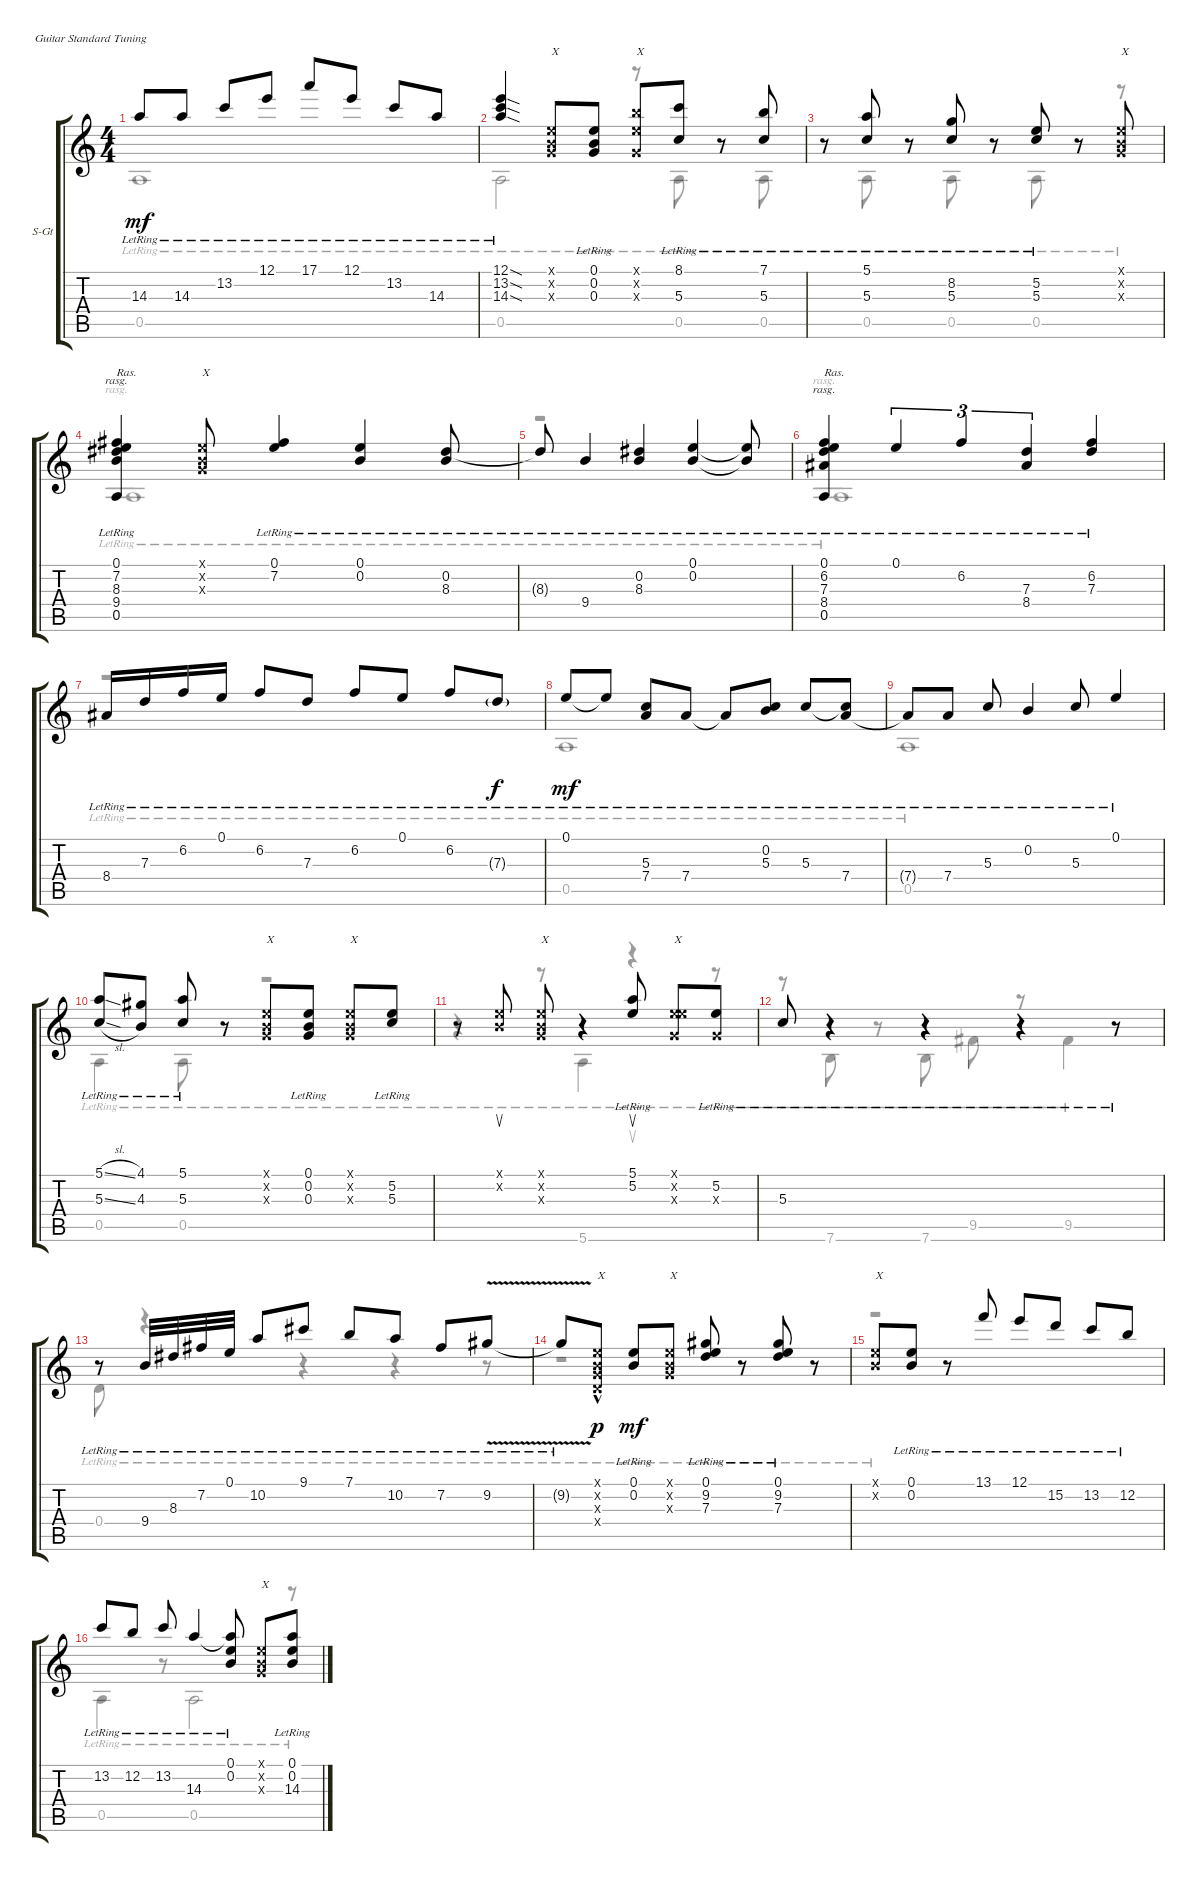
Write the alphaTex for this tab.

\bracketExtendMode groupsimilarinstruments
\firstSystemTrackNameOrientation horizontal
\otherSystemsTrackNameOrientation horizontal
\track ("Your Guitar" "S-Gt") {instrument acousticguitarsteel}
\staff {score tabs}
\tuning (E4 B3 G3 D3 A2 E2)
\voice
\ts (4 4)
\tempo (155 hide)
\clef g2
\ks c
14.3{lr t}.8{dy mf} 14.3{lr}.8 13.2{lr}.8 12.1{lr}.8 17.1{lr}.8 12.1{lr}.8 13.2{lr}.8 14.3{lr}.8 |
(12.1{sod lr} 13.2{sod lr} 14.3{sod lr}).4 (0.1{x} 0.2{x} 0.3{x}).8{txt "X"} (0.1{lr} 0.2{lr} 0.3{lr}).8 (7.1{x} 5.2{x} 0.3{x}).8{txt "X"} (8.1{lr} 5.3{lr}).8 r.8 (7.1{lr} 5.3{lr}).8 |
r.8 (5.1{lr} 5.3{lr}).8 r.8 (8.2{lr} 5.3{lr}).8 r.8 (5.2{lr} 5.3{lr}).8 r.8 (0.1{x} 0.2{x} 0.3{x}).8{txt "X"} |
(0.1{lr} 7.2{lr} 8.3{lr} 9.4{lr} 0.5{lr}).4{rasg amianapaest txt "Ras."} (0.1{x} 0.2{x} 0.3{x}).8{txt "X"} (0.1{lr} 7.2{lr}).4 (0.1{lr} 0.2{lr}).4 (0.2{lr} 8.3{lr}).8 |
8.3{lr t}.8 9.4{lr}.4 (0.2{lr} 8.3{lr}).4 (0.1{lr} 0.2{lr}).4 (0.1{lr t} 0.2{lr t}).8 |
(0.1{lr} 6.2{lr} 7.3{lr} 8.4{lr} 0.5{lr}).4{rasg amianapaest txt "Ras."} 0.1{lr}.4{tu (3 2)} 6.2{lr}.4{tu (3 2)} (7.3{lr} 8.4{lr}).4{tu (3 2)} (6.2{lr} 7.3{lr}).4 |
8.4{lr}.16 7.3{lr}.16 6.2{lr}.16 0.1{lr}.16 6.2{lr}.8 7.3{lr}.8 6.2{lr}.8 0.1{lr}.8 6.2{lr}.8 7.3{g lr}.8{dy f} |
0.1{lr}.8{dy mf} 0.1{lr t}.8 (5.3{lr} 7.4{lr}).8 7.4{lr}.8 7.4{lr t}.8 (0.2{lr} 5.3{lr}).8 5.3{lr}.8 (5.3{lr t} 7.4{lr}).8 |
7.4{lr t}.8 7.4{lr}.8 5.3{lr}.8 0.2{lr}.4 5.3{lr}.8 0.1{lr}.4 |
(5.1{sl lr} 5.3{sl lr}).8 (4.1{lr} 4.3{lr}).8 (5.1{lr} 5.3{lr}).8 r.8 (0.1{x} 0.2{x} 0.3{x}).8{txt "X"} (0.1{lr} 0.2{lr} 0.3{lr}).8 (0.1{x} 0.2{x} 0.3{x}).8{txt "X"} (5.2{lr} 5.3{lr}).8 |
r.8 (0.1{x} 0.2{x}).8{su} (0.1{x} 0.2{x} 0.3{x}).8{txt "X"} r.4 (5.1{lr} 5.2{lr}).8{su} (0.1{x} 5.2{x} 0.3{x}).8{txt "X"} (5.2{lr} 0.3{x}).8 |
5.3{lr}.8 r.4 r.4 r.4 r.8 |
r.8 9.4{lr}.32 8.3{lr}.32 7.2{lr}.32 0.1{lr}.32 10.2{lr}.8 9.1{lr}.8 7.1{lr}.8 10.2{lr}.8 7.2{lr}.8 9.2{v lr}.8 |
9.2{v lr t}.8 (0.1{hac x} 0.2{hac x} 0.3{hac x} 0.4{hac x}).8{txt "X" dy p} (0.1{lr} 0.2{lr}).8{dy mf} (0.1{x} 0.2{x} 0.3{x}).8{txt "X"} (0.1{lr} 9.2{lr} 7.3{lr}).8 r.8 (0.1{lr} 9.2{lr} 7.3{lr}).8 r.8 |
(0.1{x} 0.2{x}).8{txt "X"} (0.1{lr} 0.2{lr}).8 r.8 13.1{lr}.8 12.1{lr}.8 15.2{lr}.8 13.2{lr}.8 12.2{lr}.8 |
13.2{lr}.8 12.2{lr}.8 13.2{lr}.8 14.3{lr}.4 (0.1{lr} 0.2{lr} 14.3{lr t}).8 (0.1{x} 0.2{x} 0.3{x}).8{txt "X"} (0.1{lr} 0.2{lr} 14.3{lr}).8
\voice
\clef g2
\ottava regular
\simile none
\ks c
0.5{lr}.1{dy mf} |
0.5{lr}.2 r.8 0.5{lr}.8 r.8 0.5{lr}.8 |
r.8 0.5{lr}.8 r.8 0.5{lr}.8 r.8 0.5{lr}.8 r.8 r.8 |
0.5{lr}.1{rasg amianapaest} |
r.1 |
0.5{lr}.1{rasg amianapaest} |
r.1 |
0.5{lr}.1 |
0.5{lr}.1 |
0.5{lr}.4 0.5{lr}.8 r.8 r.2 |
r.4 r.8 5.6{lr}.4 r.4{su} r.8 |
r.8 7.6{lr}.8 r.8 7.6{lr}.8 9.5{lr}.8 r.8 9.5{lr}.4 |
0.4{lr}.8 r.4 r.4 r.4 r.8 |
r.1 |
r.1 |
0.5{lr}.4 r.8 0.5{lr}.2 r.8
